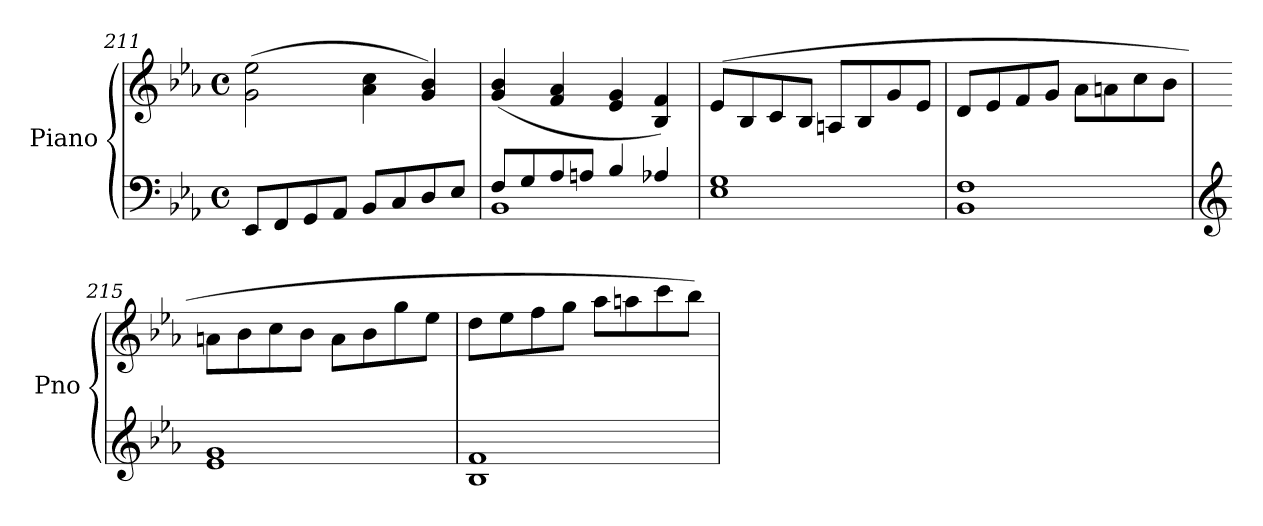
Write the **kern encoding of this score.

**kern	**kern
*part1	*part1
*staff2	*staff1
*I"Piano	*
*I'Pno	*
*clefF4	*clefG2
*k[b-e-a-]	*k[b-e-a-]
*M4/4	*M4/4
*met(c)	*met(c)
=211	=211
8EE-/L	(>2g\ 2ee-\
8FF/	.
8GG/	.
8AA-/J	.
8BB-/L	4a-\ 4cc\
8C/	.
8D/	4g/ 4b-/)
8E-/J	.
!!LO:LB:g=z
=212	=212
*^	*
8F/L	1BB-	(>4g/ 4b-/
8G/	.	.
8A-/	.	4f/ 4a-/
8An/J	.	.
4B-/	.	4e-/ 4g/
4A-X/	.	4B-/ 4f/)
*v	*v	*
!!LO:PB:g=z
=213	=213
1E- 1G	(>8e-/L
.	8B-/
.	8c/
.	8B-/J
.	8An/L
.	8B-/
.	8g/
.	8e-/J
=214	=214
1BB- 1F	8d/L
.	8e-/
.	8f/
.	8g/J
.	8a-\L
.	8an\
.	8cc\
.	8b-\J
=215	=215
*clefG2	*
1e- 1g	8an\L
.	8b-\
.	8cc\
.	8b-\J
.	8a\L
.	8b-\
.	8gg\
.	8ee-\J
=216	=216
1B- 1f	8dd\L
.	8ee-\
.	8ff\
.	8gg\J
.	8aa-\L
.	8aan\
.	8ccc\
.	8bb-\J)
=	=
*-	*-
